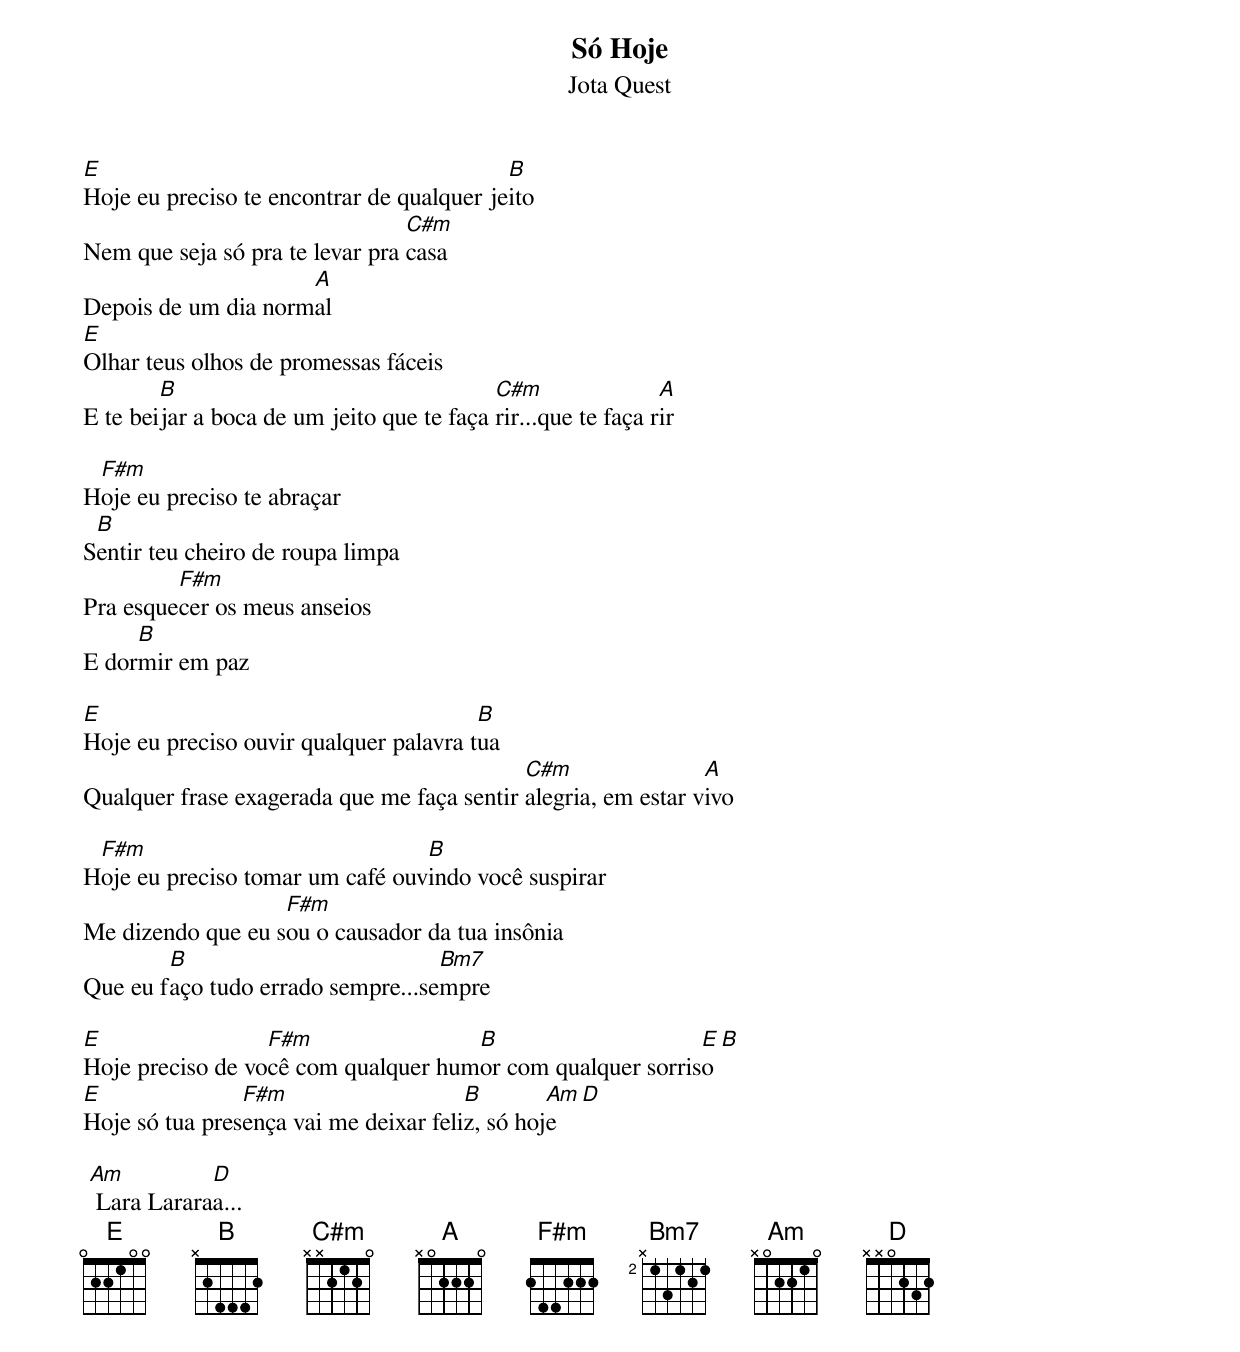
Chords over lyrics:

Só Hoje
Jota Quest

E                                          B
Hoje eu preciso te encontrar de qualquer jeito
                                 C#m
Nem que seja só pra te levar pra casa
                     A
Depois de um dia normal
E
Olhar teus olhos de promessas fáceis
        B                                  C#m                A
E te beijar a boca de um jeito que te faça rir...que te faça rir

 F#m
Hoje eu preciso te abraçar
 B
Sentir teu cheiro de roupa limpa
         F#m
Pra esquecer os meus anseios
     B
E dormir em paz

E                                       B
Hoje eu preciso ouvir qualquer palavra tua
                                            C#m                A
Qualquer frase exagerada que me faça sentir alegria, em estar vivo

 F#m                             B
Hoje eu preciso tomar um café ouvindo você suspirar
                   F#m
Me dizendo que eu sou o causador da tua insônia
        B                          Bm7
Que eu faço tudo errado sempre...sempre

E                 F#m                B                     E  B
Hoje preciso de você com qualquer humor com qualquer sorriso
E               F#m                    B        Am      D
Hoje só tua presença vai me deixar feliz, só hoje

 Am          D
  Lara Lararaa...
